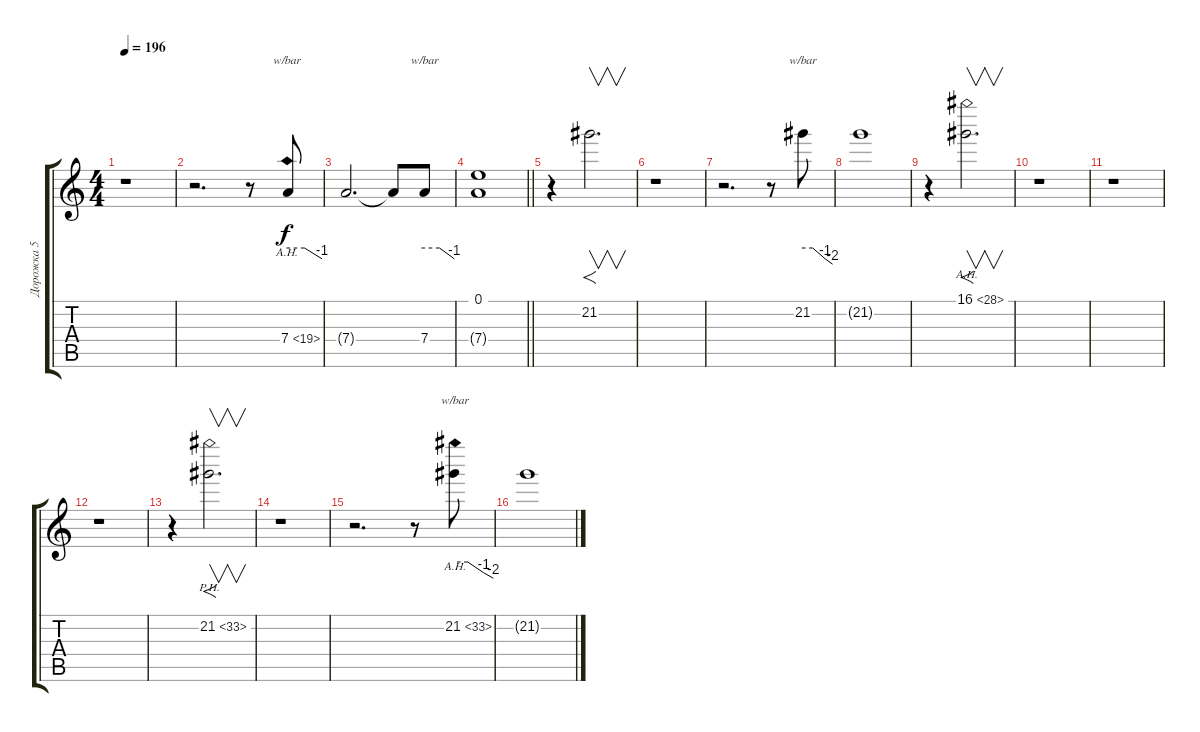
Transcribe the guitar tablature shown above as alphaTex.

\track ("Дорожка 5" "Дорожка 5") {instrument distortionguitar}
\staff {score tabs}
\tuning (E4 B3 G3 D3 A2 E2) {hide}
\ts (4 4)
\tempo 196
\clef g2
\ks c
r.1{dy f} |
r.2{d} r.8 7.4{ah 12}.8{tbe (custom default 0 0 30 0 60 -4)} |
7.4{t}.2{d} 7.4{t}.8 7.4.8{tbe (custom default 0 0 30 0 60 -4)} |
\barLineRight lightlight
(0.1 7.4{t}).1 |
r.4 21.2.2{f v d} |
r.1 |
r.2{d} r.8 21.2.8{tbe (custom default 0 0 20 0 45 -4 60 -8)} |
21.2{t}.1 |
r.4 16.1{ah 12}.2{f v d} |
r.1 |
r.1 |
r.1 |
r.4 21.2{ph 12}.2{f v d} |
r.1 |
r.2{d} r.8 21.2{ah 12}.8{tbe (custom default 0 0 20 0 45 -4 60 -8)} |
21.2{t}.1
